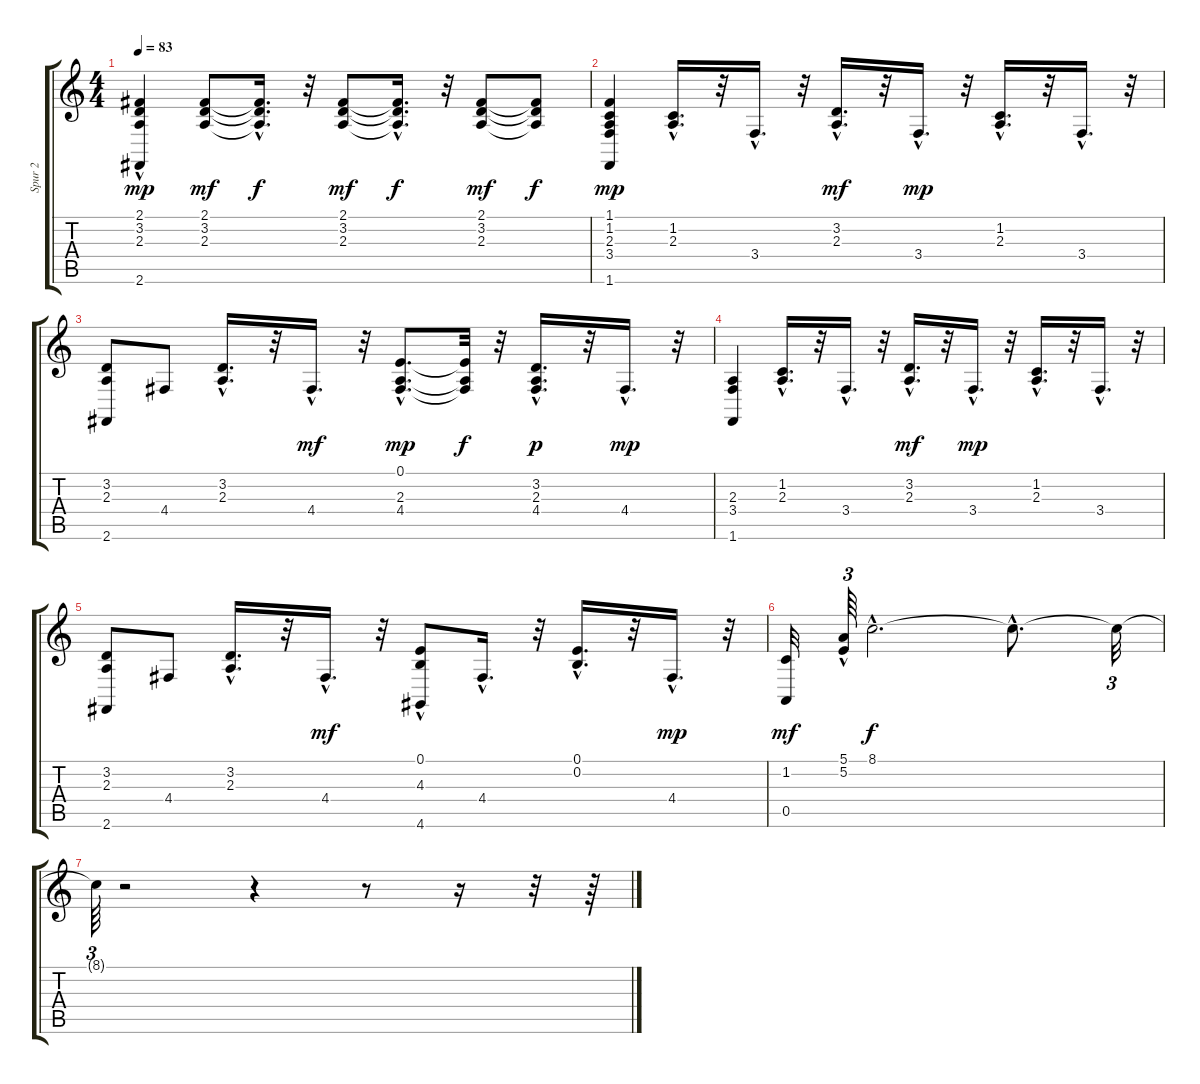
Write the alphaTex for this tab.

\track ("Spur 2" "Spur 2") {instrument acousticgrandpiano}
\staff {score tabs}
\tuning (E4 B3 G3 D3 A2 E2) {hide}
\ts (4 4)
\tempo 83
\clef g2
\ks c
(2.1 3.2 2.3 2.6{hac}).4{dy mp} (2.1 3.2 2.3).8{dy mf} (2.1{hac t} 3.2{hac t} 2.3{hac t}).16{d dy f} r.32 (2.1 3.2 2.3).8{dy mf} (2.1{hac t} 3.2{hac t} 2.3{hac t}).16{d dy f} r.32 (2.1 3.2 2.3).8{dy mf} (2.1{t} 3.2{t} 2.3{t}).8{dy f} |
(1.1 1.2 2.3 3.4 1.6).4{dy mp} (1.2{hac} 2.3{hac}).16{d} r.32 3.4{hac}.16{d} r.32 (3.2{hac} 2.3{hac}).16{d dy mf} r.32 3.4{hac}.16{d dy mp} r.32 (1.2{hac} 2.3{hac}).16{d} r.32 3.4{hac}.16{d} r.32 |
(3.2 2.3 2.6).8 4.4.8 (3.2{hac} 2.3{hac}).16{d} r.32 4.4{hac}.16{d dy mf} r.32 (0.1{hac} 2.3{hac} 4.4{hac}).8{d dy mp} (0.1{t} 2.3{t} 4.4{t}).32{dy f} r.32 (3.2{hac} 2.3{hac} 4.4{hac}).16{d dy p} r.32 4.4{hac}.16{d dy mp} r.32 |
(2.3 3.4 1.6).4 (1.2{hac} 2.3{hac}).16{d} r.32 3.4{hac}.16{d} r.32 (3.2{hac} 2.3{hac}).16{d dy mf} r.32 3.4{hac}.16{d dy mp} r.32 (1.2{hac} 2.3{hac}).16{d} r.32 3.4{hac}.16{d} r.32 |
(3.2 2.3 2.6).8 4.4.8 (3.2{hac} 2.3{hac}).16{d} r.32 4.4{hac}.16{d dy mf} r.32 (0.1{hac} 4.3{hac} 4.6{hac}).8 4.4{hac}.16{d} r.32 (0.1{hac} 0.2{hac}).16{d} r.32 4.4{hac}.16{d dy mp} r.32 |
(1.2 0.5).32{dy mf} (5.1{hac} 5.2{hac}).64{tu (3 2)} 8.1{hac}.2{d dy f} 8.1{hac t}.8{d} 8.1{t}.32{tu (3 2)} |
8.1{t}.64{tu (3 2)} r.2 r.4 r.8 r.16 r.32 r.64
